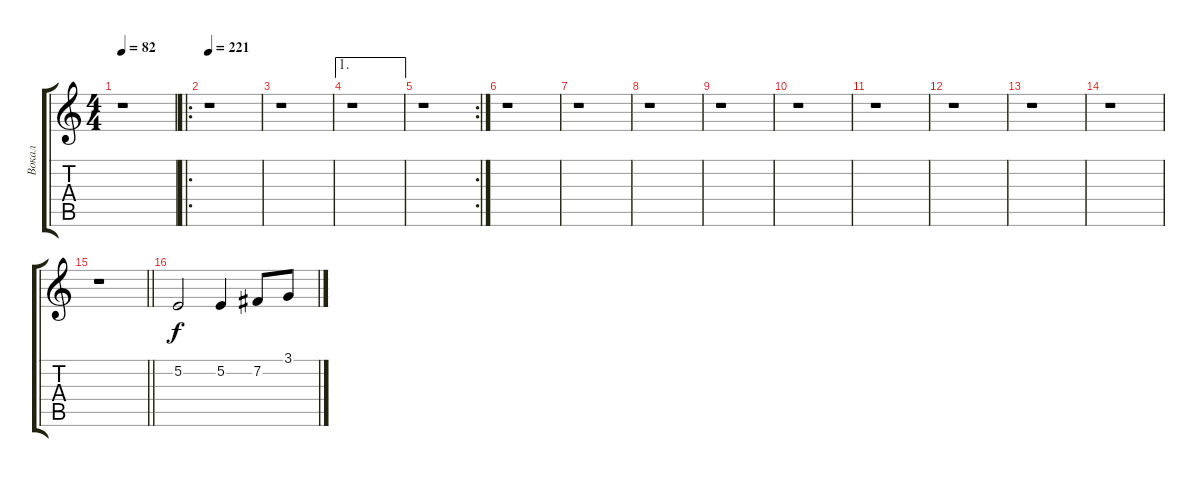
\track ("Вокал" "Вокал") {instrument oboe}
\staff {score tabs}
\tuning (E4 B3 G3 D3 A2 E2) {hide}
\ts (4 4)
\tempo 82
\clef g2
\ks c
r.1{dy f} |
\ro
\tempo 221
r.1 |
r.1 |
\ae 1
r.1 |
\rc 2
r.1 |
r.1 |
r.1 |
r.1 |
r.1 |
r.1 |
r.1 |
r.1 |
r.1 |
r.1 |
\barLineRight lightlight
r.1 |
5.2.2 5.2.4 7.2.8 3.1.8
